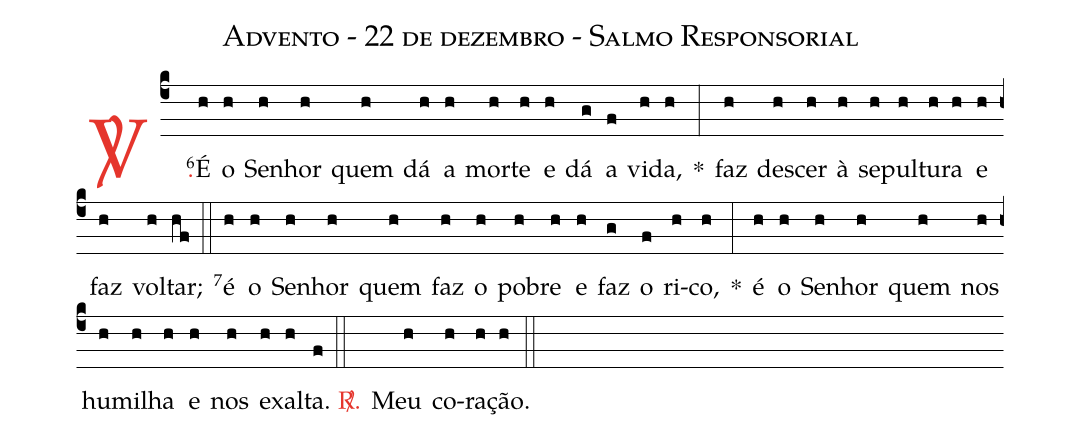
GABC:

name: Advento - 22 de dezembro - Salmo Responsorial;
%%
(c4)

<c><sp>V/</sp>.</c>() <v>\VSup{6}</v>É(h) o(h) Se(h)nhor(h) quem(h) dá(h) a(h) mor(h)te(h) e(h) dá(g) a(f) vi(h)da,(h) *(:)
faz(h) des(h)cer(h) à(h) se(h)pul(h)tu(h)ra(h) e(h) faz(h) vol(h)tar;(hf)

(::)

<v>\VSup{7}</v>é(h) o(h) Se(h)nhor(h) quem(h) faz(h) o(h) po(h)bre(h) e(h) faz(g) o(f) ri(h)co,(h) *(:)
é(h) o(h) Se(h)nhor(h) quem(h) nos(h) hu(h)mi(h)lha(h) e(h) nos(h) e(h)xal(h)ta.(f)

(::)

<c><sp>R/</sp>.</c>() Meu(h) co(h)ra(h)ção.(h)

(::)
